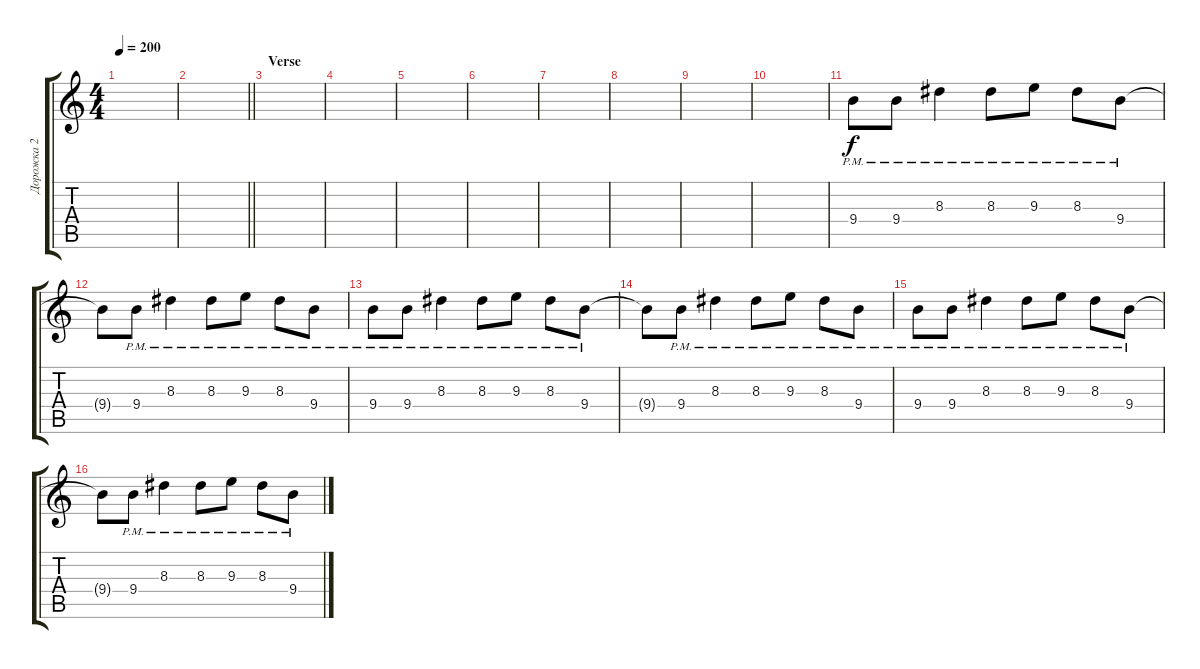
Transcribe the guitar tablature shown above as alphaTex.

\track ("Дорожка 2" "Дорожка 2") {instrument distortionguitar}
\staff {score tabs}
\tuning (E4 B3 G3 D3 A2 E2) {hide}
\ts (4 4)
\tempo 200
\clef g2
\ks c
|
\barLineRight lightlight
|
\section ("" "Verse")
|
|
|
|
|
|
|
|
9.4{pm}.8 9.4{pm}.8 8.3{pm}.4 8.3{pm}.8 9.3{pm}.8 8.3{pm}.8 9.4{pm}.8 |
9.4{t}.8 9.4{pm}.8 8.3{pm}.4 8.3{pm}.8 9.3{pm}.8 8.3{pm}.8 9.4{pm}.8 |
9.4{pm}.8 9.4{pm}.8 8.3{pm}.4 8.3{pm}.8 9.3{pm}.8 8.3{pm}.8 9.4{pm}.8 |
9.4{t}.8 9.4{pm}.8 8.3{pm}.4 8.3{pm}.8 9.3{pm}.8 8.3{pm}.8 9.4{pm}.8 |
9.4{pm}.8 9.4{pm}.8 8.3{pm}.4 8.3{pm}.8 9.3{pm}.8 8.3{pm}.8 9.4{pm}.8 |
9.4{t}.8 9.4{pm}.8 8.3{pm}.4 8.3{pm}.8 9.3{pm}.8 8.3{pm}.8 9.4{pm}.8
